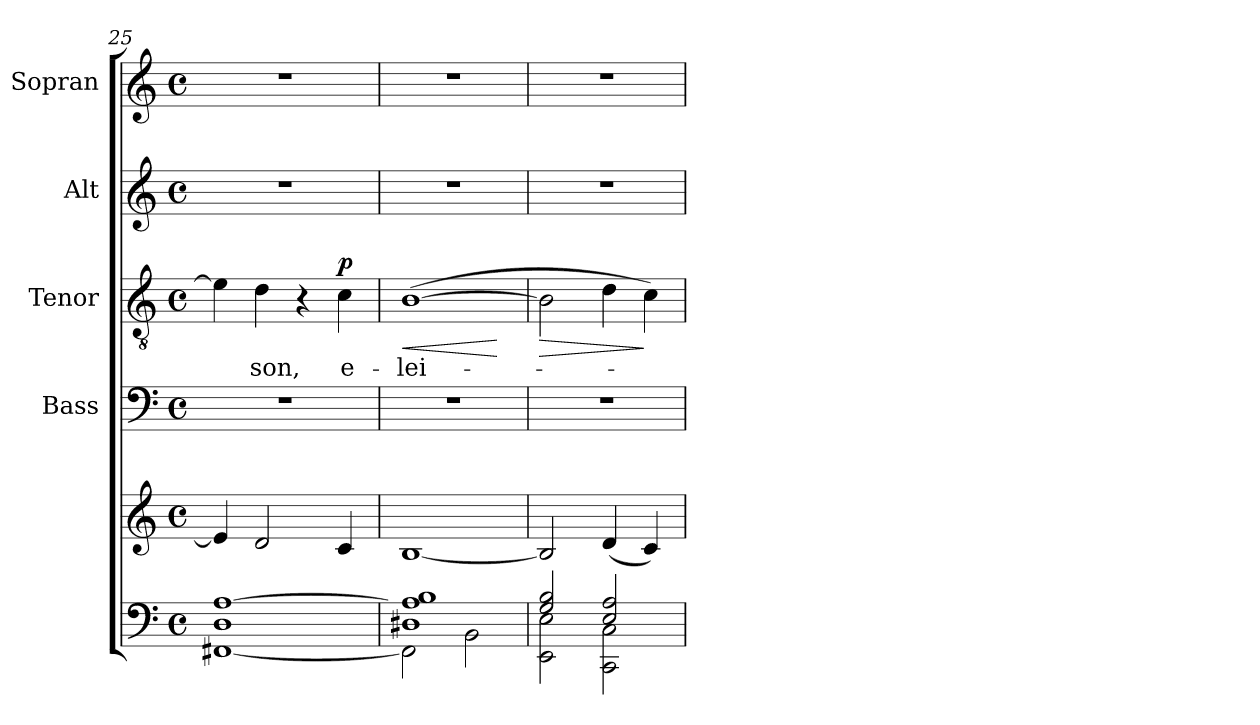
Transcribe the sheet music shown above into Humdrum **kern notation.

**kern	**kern	**kern	**kern	**text	**dynam	**kern	**kern
*part5	*part5	*part4	*part3	*part3	*part3	*part2	*part1
*staff6	*staff5	*staff4	*staff3	*staff3	*staff3	*staff2	*staff1
*	*	*I"Bass	*I"Tenor	*	*	*I"Alt	*I"Sopran
*	*	*I'B.	*I'T.	*	*	*I'A.	*I'S.
*clefF4	*clefG2	*clefF4	*clefGv2	*	*	*clefG2	*clefG2
*k[]	*k[]	*k[]	*k[]	*	*	*k[]	*k[]
*C:	*C:	*C:	*C:	*	*	*C:	*C:
*M4/4	*M4/4	*M4/4	*M4/4	*	*	*M4/4	*M4/4
*met(c)	*met(c)	*met(c)	*met(c)	*	*	*met(c)	*met(c)
=25	=25	=25	=25	=25	=25	=25	=25
*^	*	*	*	*	*	*	*
1D [>1A	[<1FF#X	4e/]	1r	4e\]	.	.	1r	1r
!	!	!	!	!	!LO:LY:b	!	!	!
.	.	2d/	.	4d\	-son,	.	.	.
.	.	.	.	4r	.	.	.	.
!	!	!	!	!	!LO:LY:b	!LO:DY:a	!	!
.	.	4c/	.	4c\	e-	p	.	.
=26	=26	=26	=26	=26	=26	=26	=26	=26
!	!	!	!	!	!LO:LY:b	!LO:HP:b	!	!
1D#X 1A] 1B	2FF#\]	[1B	1r	(>[1B	-lei-	<	1r	1r
.	2BB\	.	.	.	.	.	.	.
*v	*v	*	*	*	*	*	*	*
.	.	.	.	.	[	.	.
!!LO:PB:g=z
=27	=27	=27	=27	=27	=27	=27	=27
*^	*	*	*	*	*	*	*
!	!	!	!	!	!	!LO:HP:b	!	!
2G/ 2B/	2EE\ 2E\	2B/]	1r	2B\]	.	>	1r	1r
2E/ 2A/	2CC\ 2C\	(<4d/	.	4d\	.	.	.	.
.	.	4c/)	.	4c\)	.	]	.	.
*v	*v	*	*	*	*	*	*	*
=	=	=	=	=	=	=	=
*-	*-	*-	*-	*-	*-	*-	*-
